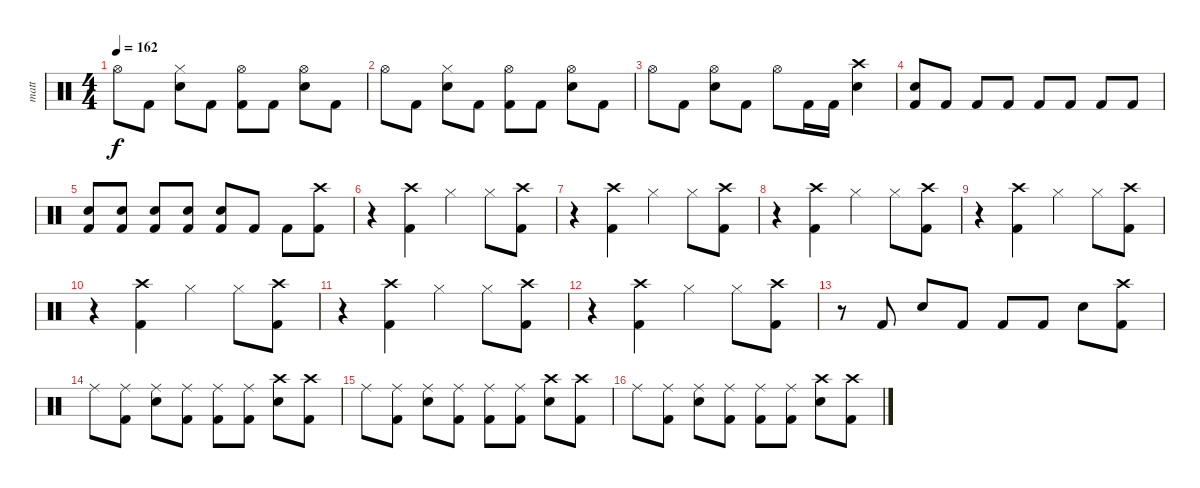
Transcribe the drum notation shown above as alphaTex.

\track ("matt" "matt") {instrument percussion}
\staff {score}
\articulation defaults
\ts (4 4)
\tempo 162
\clef neutral
\ks c "Hi-Hat (open)".8{dy f} "Kick (hit) 2".8
("Hi-Hat (closed)" "Electric Snare (hit)").8 "Kick (hit) 2".8 ("Hi-Hat (open)" "Kick (hit) 2").8 "Kick (hit) 2".8 ("Hi-Hat (open)" "Electric Snare (hit)").8 "Kick (hit) 2".8 |
"Hi-Hat (open)".8 "Kick (hit) 2".8 ("Hi-Hat (closed)" "Electric Snare (hit)").8 "Kick (hit) 2".8 ("Hi-Hat (open)" "Kick (hit) 2").8 "Kick (hit) 2".8 ("Hi-Hat (open)" "Electric Snare (hit)").8 "Kick (hit) 2".8 |
"Hi-Hat (open)".8 "Kick (hit) 2".8 ("Hi-Hat (open)" "Electric Snare (hit)").8 "Kick (hit) 2".8 "Hi-Hat (open)".8 "Kick (hit) 2".16 "Kick (hit) 2".16 ("Crash high (hit)" "Electric Snare (hit)").4 |
("Electric Snare (hit)" "Kick (hit) 2").8 "Kick (hit) 2".8 "Kick (hit) 2".8 "Kick (hit) 2".8 "Kick (hit) 2".8 "Kick (hit) 2".8 "Kick (hit) 2".8 "Kick (hit) 2".8 |
("Electric Snare (hit)" "Kick (hit) 2").8 ("Electric Snare (hit)" "Kick (hit) 2").8 ("Electric Snare (hit)" "Kick (hit) 2").8 ("Electric Snare (hit)" "Kick (hit) 2").8 ("Electric Snare (hit)" "Kick (hit) 2").8 "Kick (hit) 2".8 "Kick (hit) 2".8 ("Crash high (hit)" "Kick (hit) 2").8 |
r.4 ("Crash high (hit)" "Kick (hit) 2").4 "Hi-Hat (closed)".4 "Hi-Hat (closed)".8 ("Crash high (hit)" "Kick (hit) 2").8 |
r.4 ("Crash high (hit)" "Kick (hit) 2").4 "Hi-Hat (closed)".4 "Hi-Hat (closed)".8 ("Crash high (hit)" "Kick (hit) 2").8 |
r.4 ("Crash high (hit)" "Kick (hit) 2").4 "Hi-Hat (closed)".4 "Hi-Hat (closed)".8 ("Crash high (hit)" "Kick (hit) 2").8 |
r.4 ("Crash high (hit)" "Kick (hit) 2").4 "Hi-Hat (closed)".4 "Hi-Hat (closed)".8 ("Crash high (hit)" "Kick (hit) 2").8 |
r.4 ("Crash high (hit)" "Kick (hit) 2").4 "Hi-Hat (closed)".4 "Hi-Hat (closed)".8 ("Crash high (hit)" "Kick (hit) 2").8 |
r.4 ("Crash high (hit)" "Kick (hit) 2").4 "Hi-Hat (closed)".4 "Hi-Hat (closed)".8 ("Crash high (hit)" "Kick (hit) 2").8 |
r.4 ("Crash high (hit)" "Kick (hit) 2").4 "Hi-Hat (closed)".4 "Hi-Hat (closed)".8 ("Crash high (hit)" "Kick (hit) 2").8 |
r.8 "Kick (hit) 2".8 "Electric Snare (hit)".8 "Kick (hit) 2".8 "Kick (hit) 2".8 "Kick (hit) 2".8 "Electric Snare (hit)".8 ("Crash high (hit)" "Kick (hit) 2").8 |
"Ride (middle)".8 ("Ride (middle)" "Kick (hit) 2").8 ("Ride (middle)" "Electric Snare (hit)").8 ("Ride (middle)" "Kick (hit) 2").8 ("Ride (middle)" "Kick (hit) 2").8 ("Ride (middle)" "Kick (hit) 2").8 ("Crash high (hit)" "Electric Snare (hit)").8 ("Crash high (hit)" "Kick (hit) 2").8 |
"Ride (middle)".8 ("Ride (middle)" "Kick (hit) 2").8 ("Ride (middle)" "Electric Snare (hit)").8 ("Ride (middle)" "Kick (hit) 2").8 ("Ride (middle)" "Kick (hit) 2").8 ("Ride (middle)" "Kick (hit) 2").8 ("Crash high (hit)" "Electric Snare (hit)").8 ("Crash high (hit)" "Kick (hit) 2").8 |
"Ride (middle)".8 ("Ride (middle)" "Kick (hit) 2").8 ("Ride (middle)" "Electric Snare (hit)").8 ("Ride (middle)" "Kick (hit) 2").8 ("Ride (middle)" "Kick (hit) 2").8 ("Ride (middle)" "Kick (hit) 2").8 ("Crash high (hit)" "Electric Snare (hit)").8 ("Crash high (hit)" "Kick (hit) 2").8
